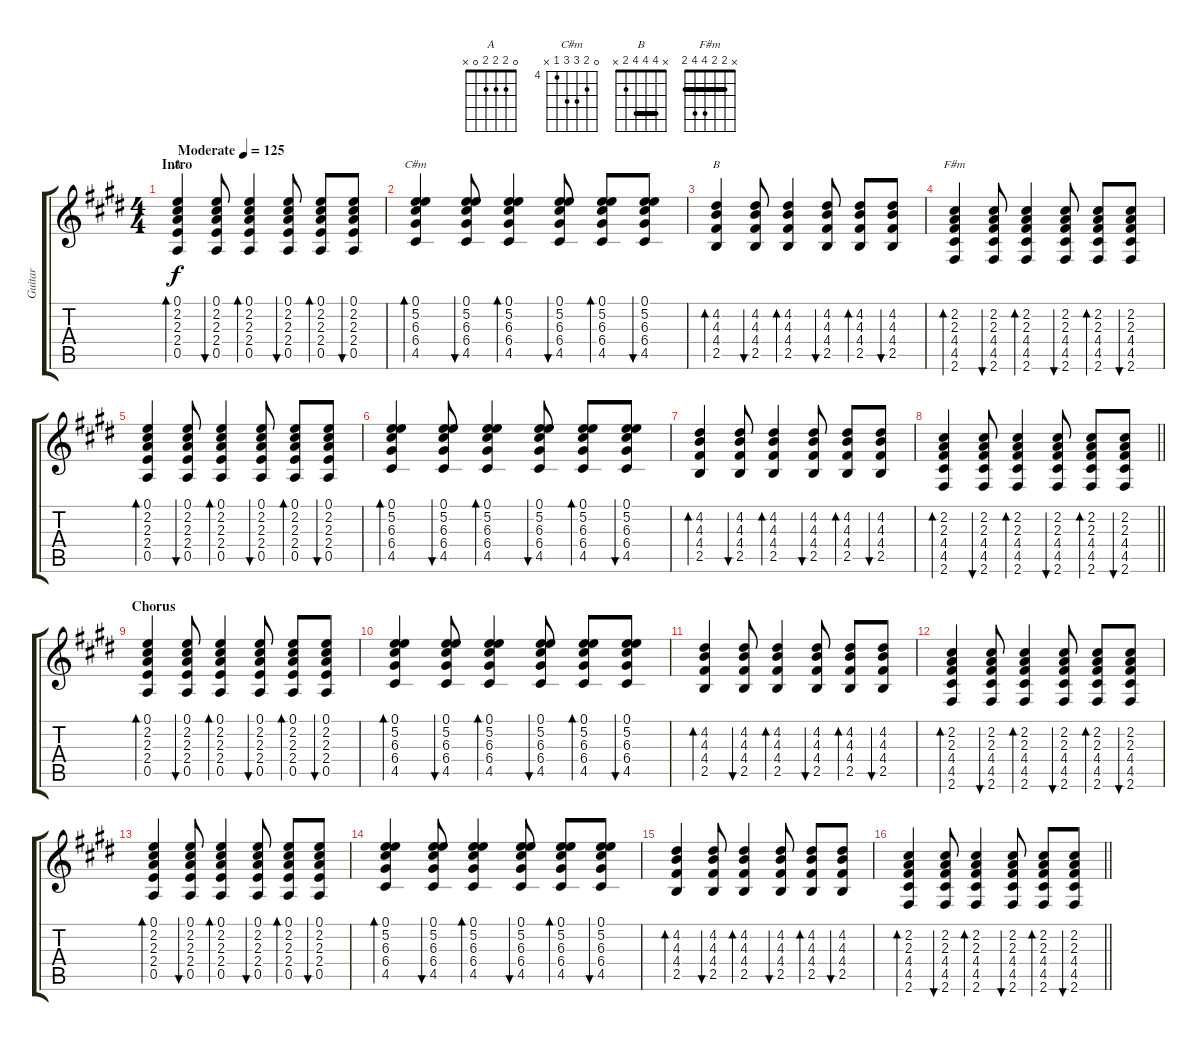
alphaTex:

\track ("Guitar" "Guitar") {instrument acousticguitarsteel}
\staff {score tabs}
\tuning (E4 B3 G3 D3 A2 E2) {hide}
\chord ("A" 0 2 2 2 0 x)
\chord ("C#m" 0 5 6 6 4 x) {firstfret 4}
\chord ("B" x 4 4 4 2 x) {barre 4}
\chord ("F#m" x 2 2 4 4 2) {barre 2}
\ts (4 4)
\section ("" "Intro")
\tempo (125 "Moderate")
\clef g2
\ks c#minor
(0.1 2.2 2.3 2.4 0.5).4{bd 60 ch "A" dy f instrument acousticguitarsteel} (0.1 2.2 2.3 2.4 0.5).8{bu 60} (0.1 2.2 2.3 2.4 0.5).4{bd 60} (0.1 2.2 2.3 2.4 0.5).8{bu 60} (0.1 2.2 2.3 2.4 0.5).8{bd 60} (0.1 2.2 2.3 2.4 0.5).8{bu 60} |
(0.1 5.2 6.3 6.4 4.5).4{bd 60 ch "C#m"} (0.1 5.2 6.3 6.4 4.5).8{bu 60} (0.1 5.2 6.3 6.4 4.5).4{bd 60} (0.1 5.2 6.3 6.4 4.5).8{bu 60} (0.1 5.2 6.3 6.4 4.5).8{bd 60} (0.1 5.2 6.3 6.4 4.5).8{bu 60} |
(4.2 4.3 4.4 2.5).4{bd 60 ch "B"} (4.2 4.3 4.4 2.5).8{bu 60} (4.2 4.3 4.4 2.5).4{bd 60} (4.2 4.3 4.4 2.5).8{bu 60} (4.2 4.3 4.4 2.5).8{bd 60} (4.2 4.3 4.4 2.5).8{bu 60} |
(2.2 2.3 4.4 4.5 2.6).4{bd 60 ch "F#m"} (2.2 2.3 4.4 4.5 2.6).8{bu 60} (2.2 2.3 4.4 4.5 2.6).4{bd 60} (2.2 2.3 4.4 4.5 2.6).8{bu 60} (2.2 2.3 4.4 4.5 2.6).8{bd 60} (2.2 2.3 4.4 4.5 2.6).8{bu 60} |
(0.1 2.2 2.3 2.4 0.5).4{bd 60} (0.1 2.2 2.3 2.4 0.5).8{bu 60} (0.1 2.2 2.3 2.4 0.5).4{bd 60} (0.1 2.2 2.3 2.4 0.5).8{bu 60} (0.1 2.2 2.3 2.4 0.5).8{bd 60} (0.1 2.2 2.3 2.4 0.5).8{bu 60} |
(0.1 5.2 6.3 6.4 4.5).4{bd 60} (0.1 5.2 6.3 6.4 4.5).8{bu 60} (0.1 5.2 6.3 6.4 4.5).4{bd 60} (0.1 5.2 6.3 6.4 4.5).8{bu 60} (0.1 5.2 6.3 6.4 4.5).8{bd 60} (0.1 5.2 6.3 6.4 4.5).8{bu 60} |
(4.2 4.3 4.4 2.5).4{bd 60} (4.2 4.3 4.4 2.5).8{bu 60} (4.2 4.3 4.4 2.5).4{bd 60} (4.2 4.3 4.4 2.5).8{bu 60} (4.2 4.3 4.4 2.5).8{bd 60} (4.2 4.3 4.4 2.5).8{bu 60} |
\barLineRight lightlight
(2.2 2.3 4.4 4.5 2.6).4{bd 60} (2.2 2.3 4.4 4.5 2.6).8{bu 60} (2.2 2.3 4.4 4.5 2.6).4{bd 60} (2.2 2.3 4.4 4.5 2.6).8{bu 60} (2.2 2.3 4.4 4.5 2.6).8{bd 60} (2.2 2.3 4.4 4.5 2.6).8{bu 60} |
\section ("" "Chorus")
(0.1 2.2 2.3 2.4 0.5).4{bd 60} (0.1 2.2 2.3 2.4 0.5).8{bu 60} (0.1 2.2 2.3 2.4 0.5).4{bd 60} (0.1 2.2 2.3 2.4 0.5).8{bu 60} (0.1 2.2 2.3 2.4 0.5).8{bd 60} (0.1 2.2 2.3 2.4 0.5).8{bu 60} |
(0.1 5.2 6.3 6.4 4.5).4{bd 60} (0.1 5.2 6.3 6.4 4.5).8{bu 60} (0.1 5.2 6.3 6.4 4.5).4{bd 60} (0.1 5.2 6.3 6.4 4.5).8{bu 60} (0.1 5.2 6.3 6.4 4.5).8{bd 60} (0.1 5.2 6.3 6.4 4.5).8{bu 60} |
(4.2 4.3 4.4 2.5).4{bd 60} (4.2 4.3 4.4 2.5).8{bu 60} (4.2 4.3 4.4 2.5).4{bd 60} (4.2 4.3 4.4 2.5).8{bu 60} (4.2 4.3 4.4 2.5).8{bd 60} (4.2 4.3 4.4 2.5).8{bu 60} |
(2.2 2.3 4.4 4.5 2.6).4{bd 60} (2.2 2.3 4.4 4.5 2.6).8{bu 60} (2.2 2.3 4.4 4.5 2.6).4{bd 60} (2.2 2.3 4.4 4.5 2.6).8{bu 60} (2.2 2.3 4.4 4.5 2.6).8{bd 60} (2.2 2.3 4.4 4.5 2.6).8{bu 60} |
(0.1 2.2 2.3 2.4 0.5).4{bd 60} (0.1 2.2 2.3 2.4 0.5).8{bu 60} (0.1 2.2 2.3 2.4 0.5).4{bd 60} (0.1 2.2 2.3 2.4 0.5).8{bu 60} (0.1 2.2 2.3 2.4 0.5).8{bd 60} (0.1 2.2 2.3 2.4 0.5).8{bu 60} |
(0.1 5.2 6.3 6.4 4.5).4{bd 60} (0.1 5.2 6.3 6.4 4.5).8{bu 60} (0.1 5.2 6.3 6.4 4.5).4{bd 60} (0.1 5.2 6.3 6.4 4.5).8{bu 60} (0.1 5.2 6.3 6.4 4.5).8{bd 60} (0.1 5.2 6.3 6.4 4.5).8{bu 60} |
(4.2 4.3 4.4 2.5).4{bd 60} (4.2 4.3 4.4 2.5).8{bu 60} (4.2 4.3 4.4 2.5).4{bd 60} (4.2 4.3 4.4 2.5).8{bu 60} (4.2 4.3 4.4 2.5).8{bd 60} (4.2 4.3 4.4 2.5).8{bu 60} |
\barLineRight lightlight
(2.2 2.3 4.4 4.5 2.6).4{bd 60} (2.2 2.3 4.4 4.5 2.6).8{bu 60} (2.2 2.3 4.4 4.5 2.6).4{bd 60} (2.2 2.3 4.4 4.5 2.6).8{bu 60} (2.2 2.3 4.4 4.5 2.6).8{bd 60} (2.2 2.3 4.4 4.5 2.6).8{bu 60}
